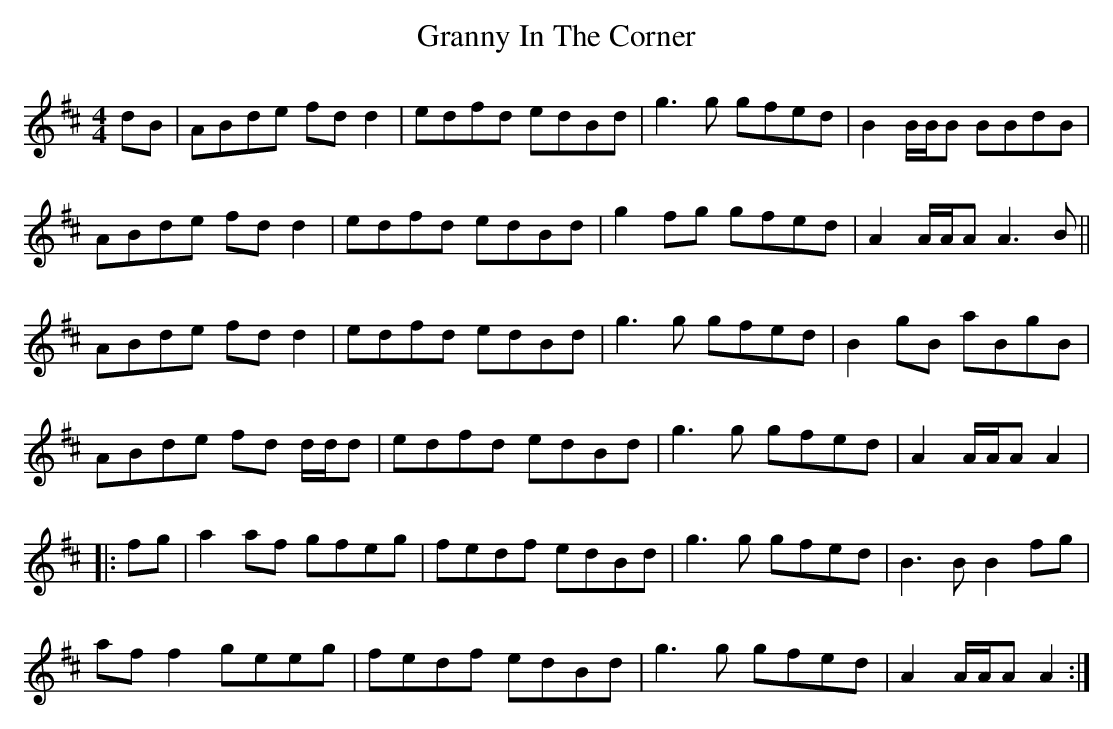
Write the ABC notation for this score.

X:1
T: Granny In The Corner
M: 4/4
L: 1/8
K: Dmaj
dB|ABde fdd2|edfd edBd|g3g gfed|B2B/B/B BBdB|
ABde fdd2|edfd edBd|g2fg gfed|A2 A/A/A A3B||
ABde fdd2|edfd edBd|g3g gfed|B2gB aBgB|
ABde fd d/d/d|edfd edBd|g3g gfed|A2 A/A/A A2|
|: fg|a2af gfeg|fedf edBd|g3g gfed|B3B B2fg|
aff2 geeg|fedf edBd|g3g gfed|A2 A/A/A A2 :|
